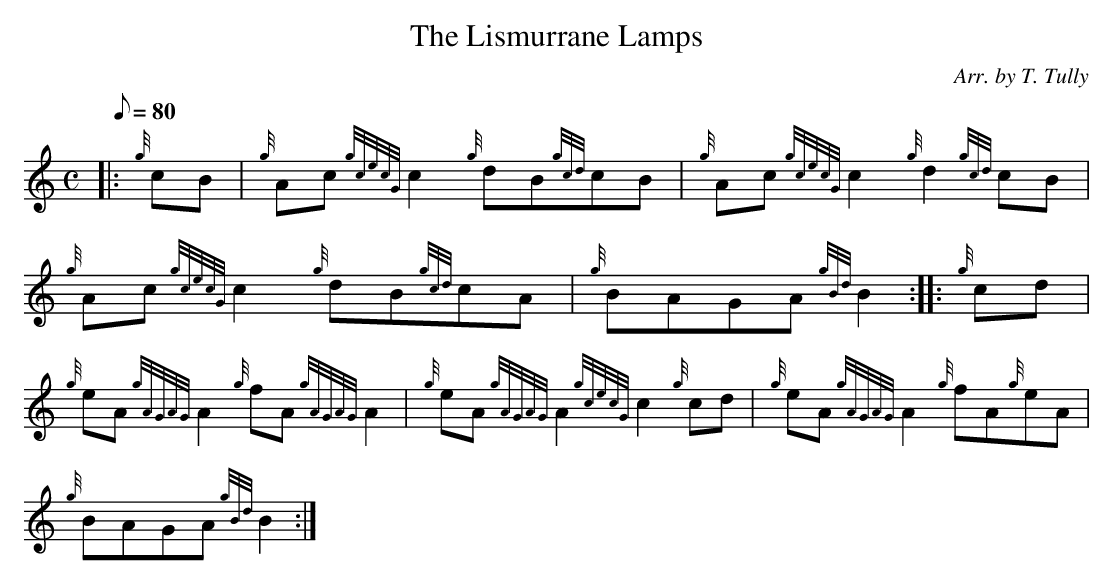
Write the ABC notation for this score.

X:1
T:The Lismurrane Lamps
M:C
L:1/8
Q:80
C:Arr. by T. Tully
K:HP
|: {g}cB | \
{g}Ac{gcecG}c2{g}dB{gcd}cB | \
{g}Ac{gcecG}c2{g}d2{gcd}cB |
{g}Ac{gcecG}c2{g}dB{gcd}cA | \
{g}BAGA{gBd}B2 :: \
{g}cd |
{g}eA{gAGAG}A2{g}fA{gAGAG}A2 | \
{g}eA{gAGAG}A2{gcecG}c2{g}cd | \
{g}eA{gAGAG}A2{g}fA{g}eA |
{g}BAGA{gBd}B2 :|
